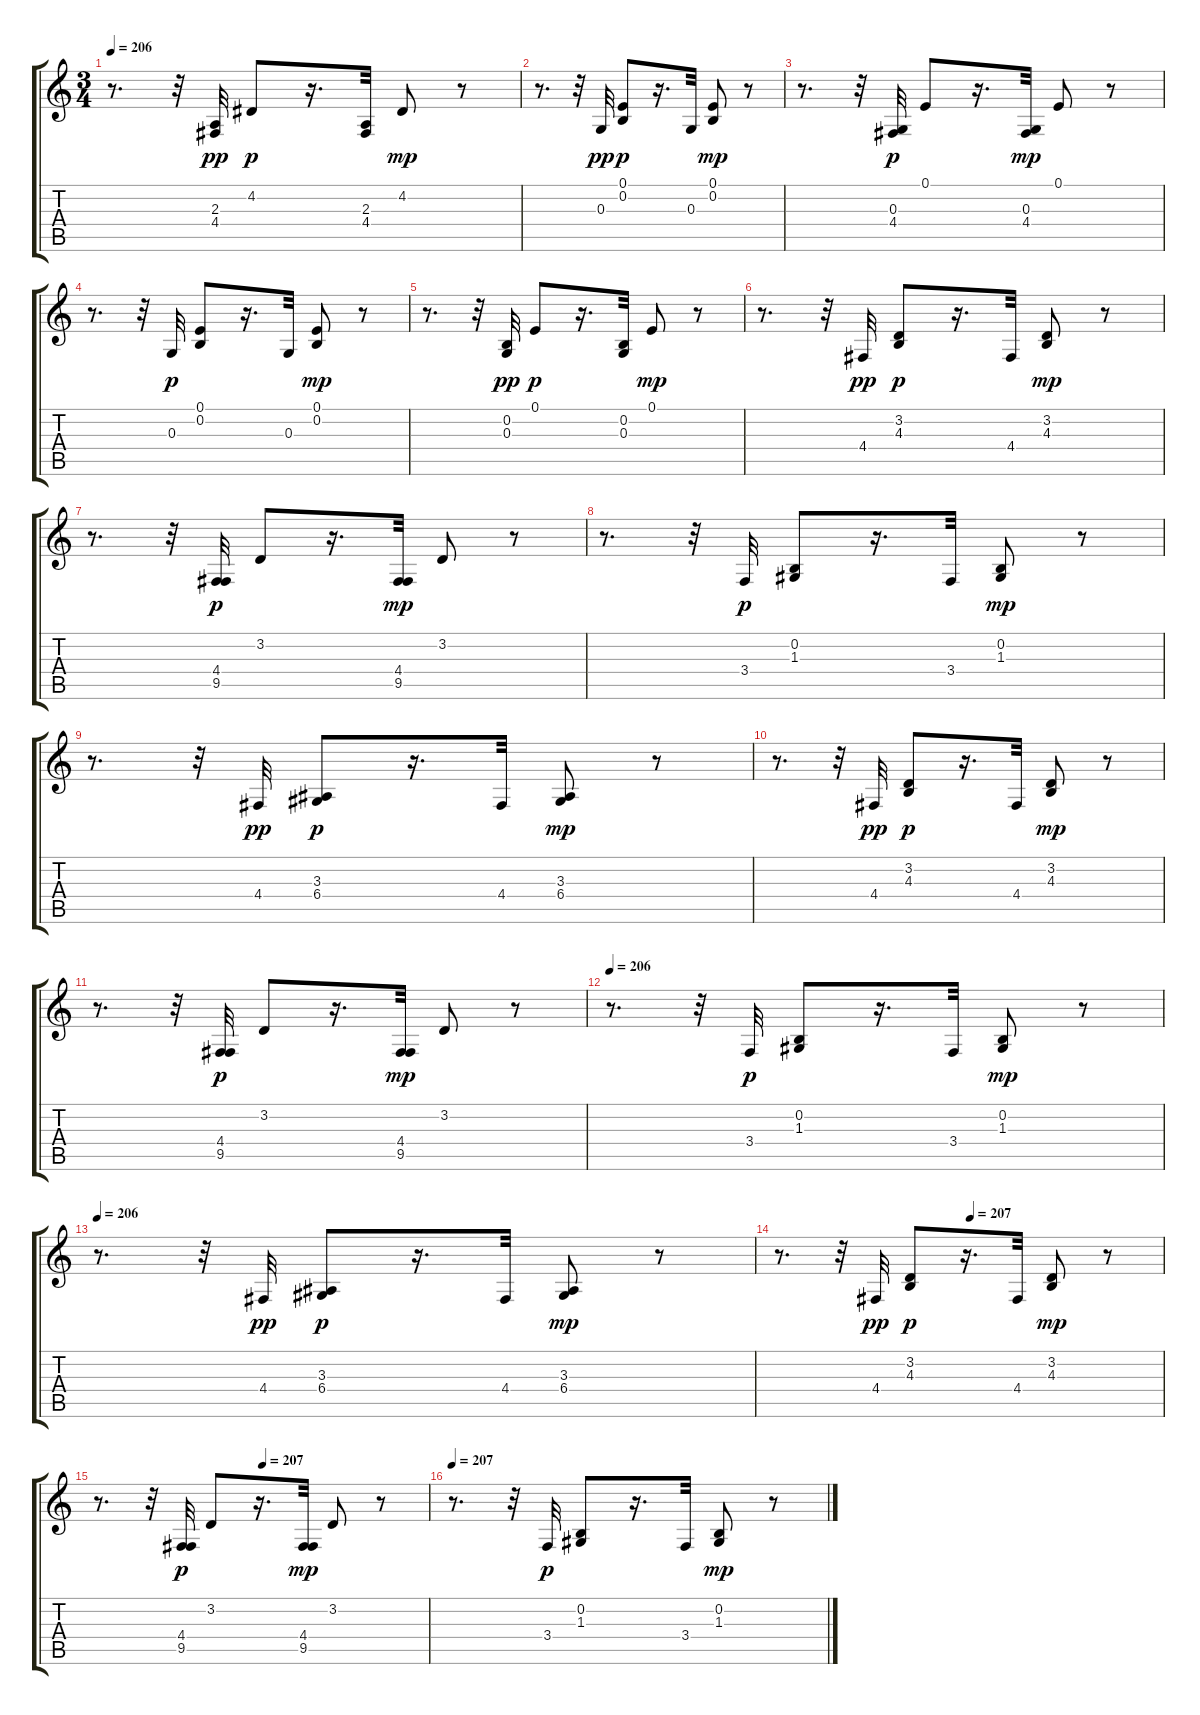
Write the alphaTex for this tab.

\track "" {instrument harpsichord}
\staff {score tabs}
\tuning (E4 B3 G3 D3 A2 E2) {hide}
\ts (3 4)
\tempo 206
\clef g2
\ks c
r.8{d dy mp} r.32 (2.3 4.4).32{dy pp} 4.2.8{dy p} r.16{d} (2.3 4.4).32 4.2.8{dy mp} r.8 |
r.8{d} r.32 0.3.32{dy pp} (0.1 0.2).8{dy p} r.16{d} 0.3.32 (0.1 0.2).8{dy mp} r.8 |
r.8{d} r.32 (0.3 4.4).32{dy p} 0.1.8 r.16{d} (0.3 4.4).32{dy mp} 0.1.8 r.8 |
r.8{d} r.32 0.3.32{dy p} (0.1 0.2).8 r.16{d} 0.3.32 (0.1 0.2).8{dy mp} r.8 |
r.8{d} r.32 (0.2 0.3).32{dy pp} 0.1.8{dy p} r.16{d} (0.2 0.3).32 0.1.8{dy mp} r.8 |
r.8{d} r.32 4.4.32{dy pp} (3.2 4.3).8{dy p} r.16{d} 4.4.32 (3.2 4.3).8{dy mp} r.8 |
r.8{d} r.32 (4.4 9.5).32{dy p} 3.2.8 r.16{d} (4.4 9.5).32{dy mp} 3.2.8 r.8 |
r.8{d} r.32 3.4.32{dy p} (0.2 1.3).8 r.16{d} 3.4.32 (0.2 1.3).8{dy mp} r.8 |
r.8{d} r.32 4.4.32{dy pp} (3.3 6.4).8{dy p} r.16{d} 4.4.32 (3.3 6.4).8{dy mp} r.8 |
r.8{d} r.32 4.4.32{dy pp} (3.2 4.3).8{dy p} r.16{d} 4.4.32 (3.2 4.3).8{dy mp} r.8 |
r.8{d} r.32 (4.4 9.5).32{dy p} 3.2.8 r.16{d} (4.4 9.5).32{dy mp} 3.2.8 r.8 |
\tempo 206
r.8{d} r.32 3.4.32{dy p} (0.2 1.3).8 r.16{d} 3.4.32 (0.2 1.3).8{dy mp} r.8 |
\tempo 206
r.8{d} r.32 4.4.32{dy pp} (3.3 6.4).8{dy p} r.16{d} 4.4.32 (3.3 6.4).8{dy mp} r.8 |
\tempo (207 0.5)
r.8{d} r.32 4.4.32{dy pp} (3.2 4.3).8{dy p} r.16{d} 4.4.32 (3.2 4.3).8{dy mp} r.8 |
\tempo (207 0.5)
r.8{d} r.32 (4.4 9.5).32{dy p} 3.2.8 r.16{d} (4.4 9.5).32{dy mp} 3.2.8 r.8 |
\tempo 207
r.8{d} r.32 3.4.32{dy p} (0.2 1.3).8 r.16{d} 3.4.32 (0.2 1.3).8{dy mp} r.8
